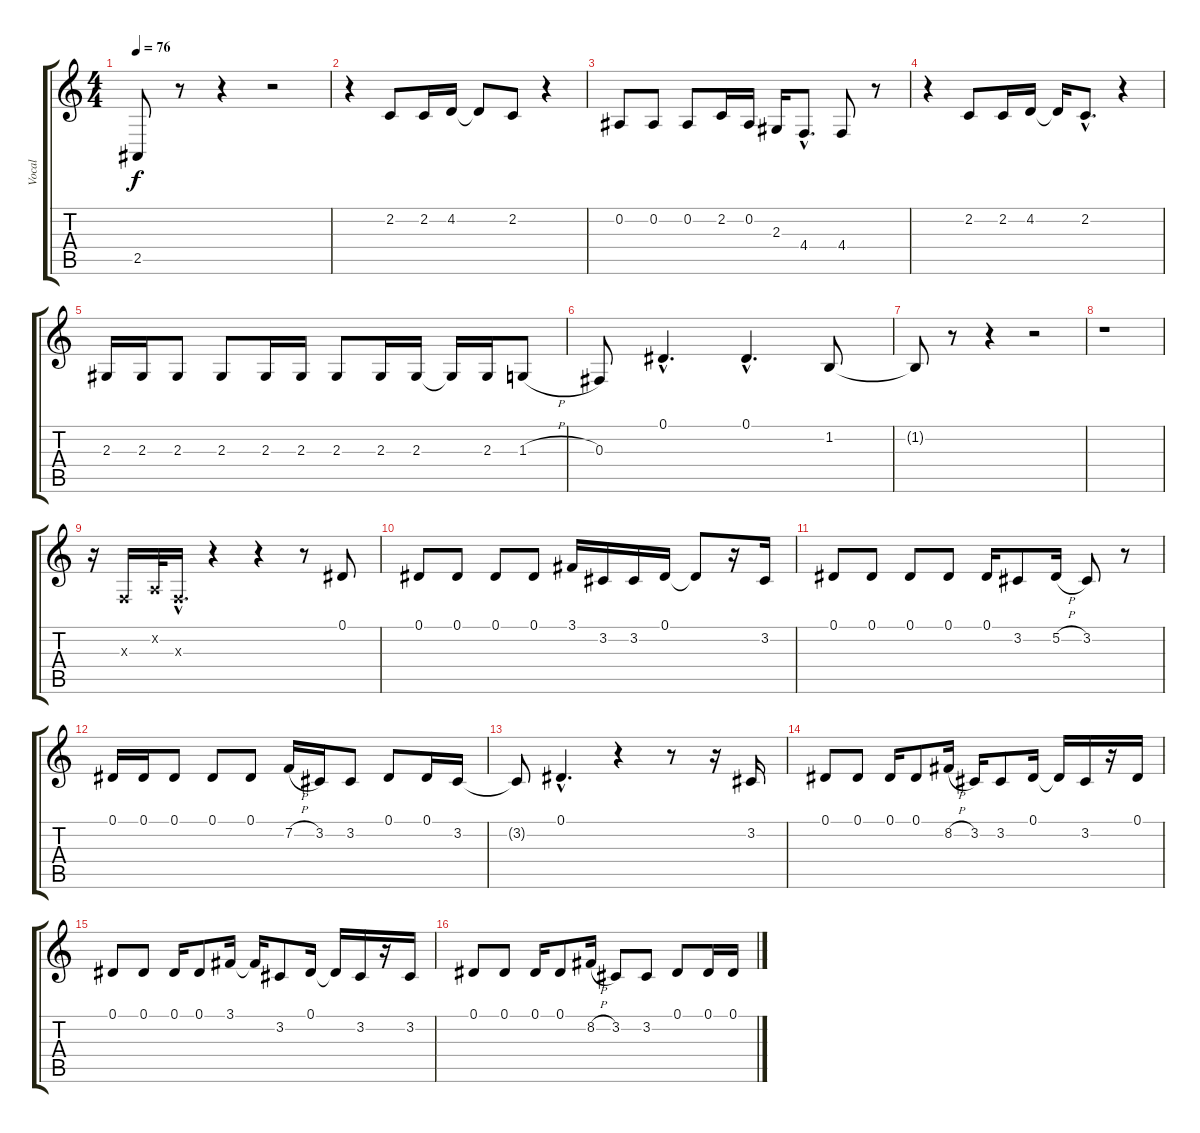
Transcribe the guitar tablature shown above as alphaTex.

\track ("Vocal" "Vocal") {instrument acousticgrandpiano}
\staff {score tabs}
\tuning (Eb4 Bb3 Gb3 Db3 Ab2 Eb2) {hide}
\ts (4 4)
\tempo 76
\clef g2
\ks c
2.5.8{dy f} r.8 r.4 r.2 |
r.4 2.2.8 2.2.16 4.2.16 4.2{t}.8 2.2.8 r.4 |
0.2.8 0.2.8 0.2.8 2.2.16 0.2.16 2.3.16 4.4{hac}.8{d} 4.4.8 r.8 |
r.4 2.2.8 2.2.16 4.2.16 4.2{t}.16 2.2{hac}.8{d} r.4 |
2.3.16 2.3.16 2.3.8 2.3.8 2.3.16 2.3.16 2.3.8 2.3.16 2.3.16 2.3{t}.16 2.3.16 1.3{h}.8 |
0.3.8 0.1{hac}.4{d} 0.1{hac}.4{d} 1.2.8 |
1.2{t}.8 r.8 r.4 r.2 |
r.1 |
r.16 -1.3{x}.16 -1.2{x}.32 -1.3{hac x}.16{d} r.4 r.4 r.8 0.1.8 |
0.1.8 0.1.8 0.1.8 0.1.8 3.1.16 3.2.16 3.2.16 0.1.16 0.1{t}.8 r.16 3.2.16 |
0.1.8 0.1.8 0.1.8 0.1.8 0.1.16 3.2.8 5.2{h}.16 3.2.8 r.8 |
0.1.16 0.1.16 0.1.8 0.1.8 0.1.8 7.2{h}.16 3.2.16 3.2.8 0.1.8 0.1.16 3.2.16 |
3.2{t}.8 0.1{hac}.4{d} r.4 r.8 r.16 3.2.16 |
0.1.8 0.1.8 0.1.16 0.1.8 8.2{h}.16 3.2.16 3.2.8 0.1.16 0.1{t}.16 3.2.16 r.16 0.1.16 |
0.1.8 0.1.8 0.1.16 0.1.8 3.1.16 3.1{t}.16 3.2.8 0.1.16 0.1{t}.16 3.2.16 r.16 3.2.16 |
0.1.8 0.1.8 0.1.16 0.1.8 8.2{h}.16 3.2.8 3.2.8 0.1.8 0.1.16 0.1.16
